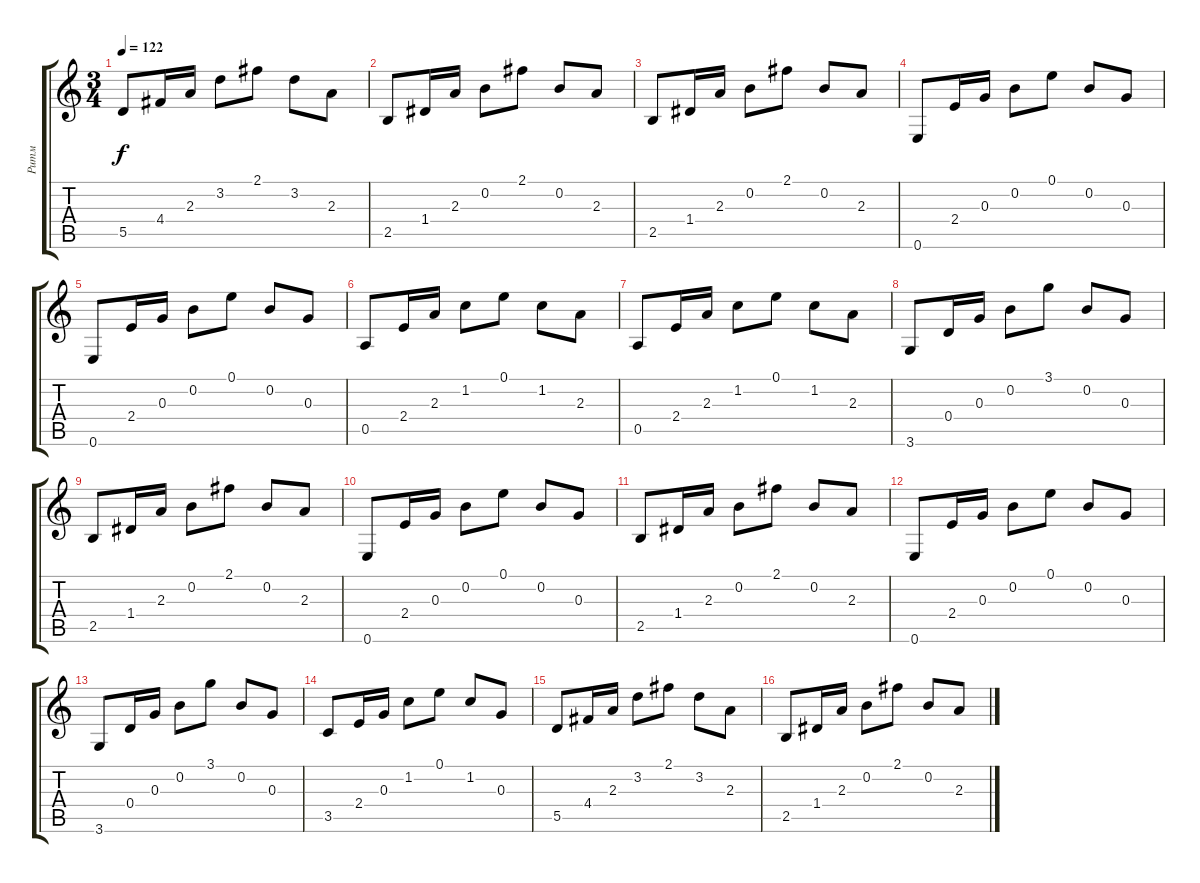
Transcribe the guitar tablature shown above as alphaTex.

\track ("Ритм" "Ритм") {instrument electricguitarclean}
\staff {score tabs}
\tuning (E4 B3 G3 D3 A2 E2) {hide}
\ts (3 4)
\tempo 122
\clef g2
\ks c
5.5.8{dy f} 4.4.16 2.3.16 3.2.8 2.1.8 3.2.8 2.3.8 |
2.5.8 1.4.16 2.3.16 0.2.8 2.1.8 0.2.8 2.3.8 |
2.5.8 1.4.16 2.3.16 0.2.8 2.1.8 0.2.8 2.3.8 |
0.6.8 2.4.16 0.3.16 0.2.8 0.1.8 0.2.8 0.3.8 |
0.6.8 2.4.16 0.3.16 0.2.8 0.1.8 0.2.8 0.3.8 |
0.5.8 2.4.16 2.3.16 1.2.8 0.1.8 1.2.8 2.3.8 |
0.5.8 2.4.16 2.3.16 1.2.8 0.1.8 1.2.8 2.3.8 |
3.6.8 0.4.16 0.3.16 0.2.8 3.1.8 0.2.8 0.3.8 |
2.5.8 1.4.16 2.3.16 0.2.8 2.1.8 0.2.8 2.3.8 |
0.6.8 2.4.16 0.3.16 0.2.8 0.1.8 0.2.8 0.3.8 |
2.5.8 1.4.16 2.3.16 0.2.8 2.1.8 0.2.8 2.3.8 |
0.6.8 2.4.16 0.3.16 0.2.8 0.1.8 0.2.8 0.3.8 |
3.6.8 0.4.16 0.3.16 0.2.8 3.1.8 0.2.8 0.3.8 |
3.5.8 2.4.16 0.3.16 1.2.8 0.1.8 1.2.8 0.3.8 |
5.5.8 4.4.16 2.3.16 3.2.8 2.1.8 3.2.8 2.3.8 |
2.5.8 1.4.16 2.3.16 0.2.8 2.1.8 0.2.8 2.3.8
